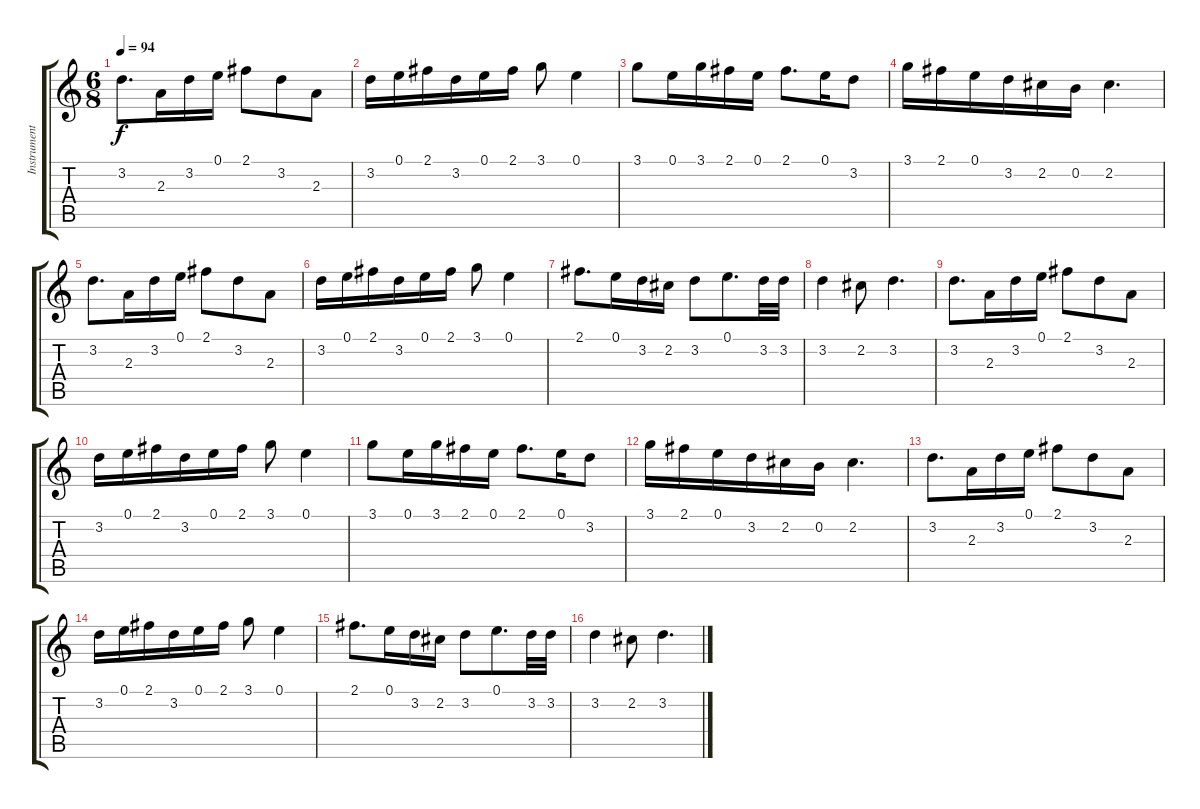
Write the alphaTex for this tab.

\track ("Instrument 1 (MIDI Guitar)" "Instrument") {instrument acousticguitarnylon}
\staff {score tabs}
\tuning (E4 B3 G3 D3 A2 E2) {hide}
\ts (6 8)
\tempo 94
\clef g2
\ks c
3.2.8{d dy f} 2.3.16 3.2.16 0.1.16 2.1.8 3.2.8 2.3.8 |
3.2.16 0.1.16 2.1.16 3.2.16 0.1.16 2.1.16 3.1.8 0.1.4 |
3.1.8 0.1.16 3.1.16 2.1.16 0.1.16 2.1.8{d} 0.1.16 3.2.8 |
3.1.16 2.1.16 0.1.16 3.2.16 2.2.16 0.2.16 2.2.4{d} |
3.2.8{d} 2.3.16 3.2.16 0.1.16 2.1.8 3.2.8 2.3.8 |
3.2.16 0.1.16 2.1.16 3.2.16 0.1.16 2.1.16 3.1.8 0.1.4 |
2.1.8{d} 0.1.16 3.2.16 2.2.16 3.2.8 0.1.8{d} 3.2.32 3.2.32 |
3.2.4 2.2.8 3.2.4{d} |
3.2.8{d} 2.3.16 3.2.16 0.1.16 2.1.8 3.2.8 2.3.8 |
3.2.16 0.1.16 2.1.16 3.2.16 0.1.16 2.1.16 3.1.8 0.1.4 |
3.1.8 0.1.16 3.1.16 2.1.16 0.1.16 2.1.8{d} 0.1.16 3.2.8 |
3.1.16 2.1.16 0.1.16 3.2.16 2.2.16 0.2.16 2.2.4{d} |
3.2.8{d} 2.3.16 3.2.16 0.1.16 2.1.8 3.2.8 2.3.8 |
3.2.16 0.1.16 2.1.16 3.2.16 0.1.16 2.1.16 3.1.8 0.1.4 |
2.1.8{d} 0.1.16 3.2.16 2.2.16 3.2.8 0.1.8{d} 3.2.32 3.2.32 |
3.2.4 2.2.8 3.2.4{d}
